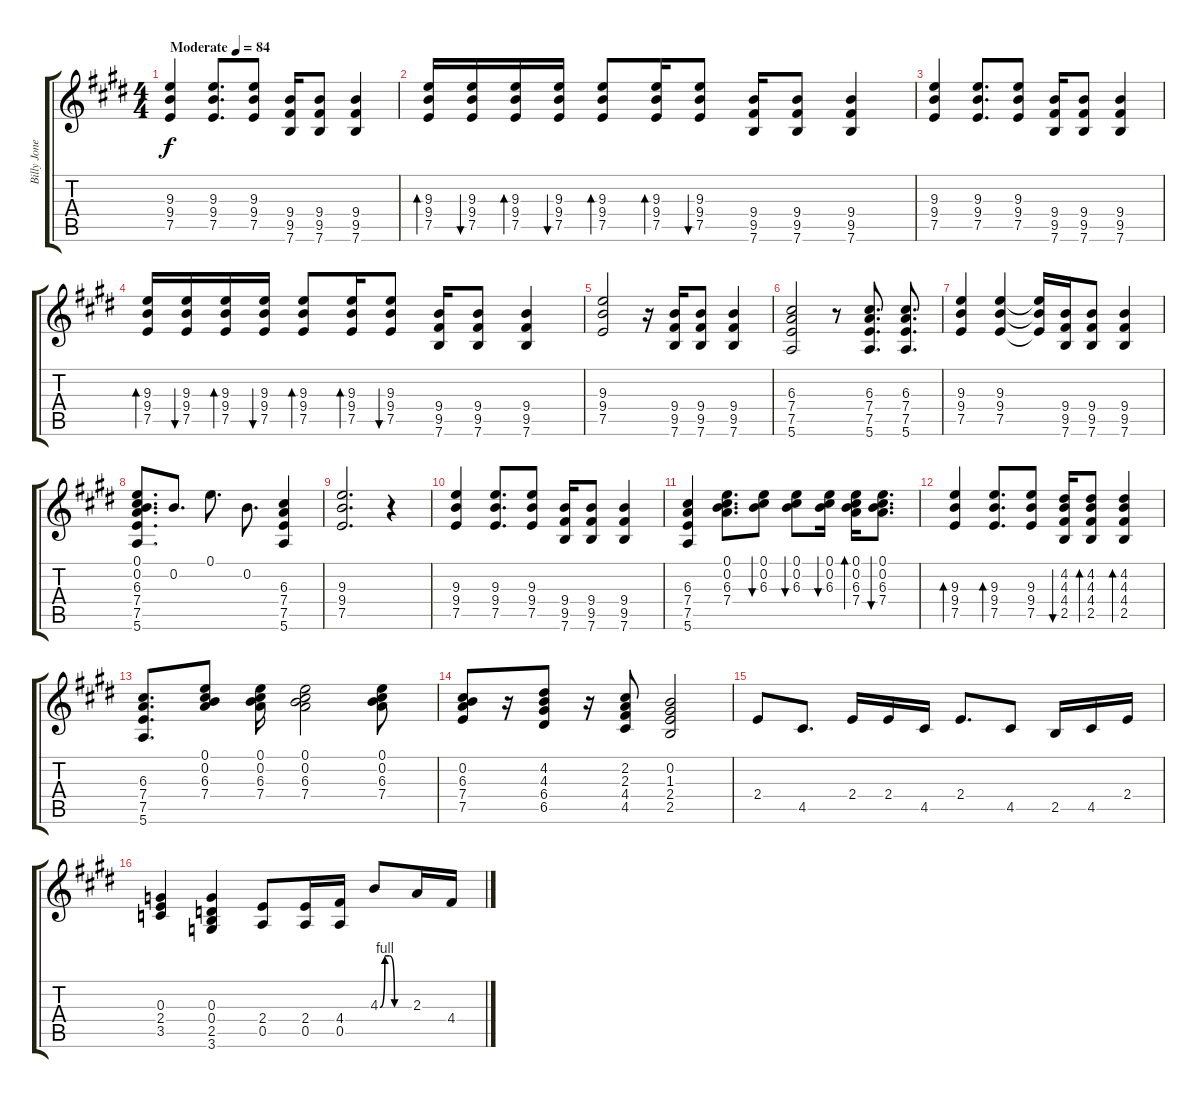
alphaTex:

\track ("Billy Jones Guitar" "Billy Jone") {instrument overdrivenguitar}
\staff {score tabs}
\tuning (E4 B3 G3 D3 A2 E2) {hide}
\ts (4 4)
\tempo (84 "Moderate")
\clef g2
\ks e
(9.3 9.4 7.5).4{dy f instrument overdrivenguitar} (9.3 9.4 7.5).8{d} (9.3 9.4 7.5).8 (9.4 9.5 7.6).16 (9.4 9.5 7.6).8 (9.4 9.5 7.6).4 |
(9.3 9.4 7.5).16{bd 60} (9.3 9.4 7.5).16{bu 60} (9.3 9.4 7.5).16{bd 60} (9.3 9.4 7.5).16{bu 60} (9.3 9.4 7.5).8{bd 60} (9.3 9.4 7.5).16{bd 60} (9.3 9.4 7.5).8{bu 60} (9.4 9.5 7.6).16 (9.4 9.5 7.6).8 (9.4 9.5 7.6).4 |
(9.3 9.4 7.5).4 (9.3 9.4 7.5).8{d} (9.3 9.4 7.5).8 (9.4 9.5 7.6).16 (9.4 9.5 7.6).8 (9.4 9.5 7.6).4 |
(9.3 9.4 7.5).16{bd 60} (9.3 9.4 7.5).16{bu 60} (9.3 9.4 7.5).16{bd 60} (9.3 9.4 7.5).16{bu 60} (9.3 9.4 7.5).8{bd 60} (9.3 9.4 7.5).16{bd 60} (9.3 9.4 7.5).8{bu 60} (9.4 9.5 7.6).16 (9.4 9.5 7.6).8 (9.4 9.5 7.6).4 |
(9.3 9.4 7.5).2{volume 8} r.16 (9.4 9.5 7.6).16 (9.4 9.5 7.6).8 (9.4 9.5 7.6).4 |
(6.3 7.4 7.5 5.6).2 r.8 (6.3 7.4 7.5 5.6).8{d} (6.3 7.4 7.5 5.6).8{d} |
(9.3 9.4 7.5).4 (9.3 9.4 7.5).4 (9.3{t} 9.4{t} 7.5{t}).16 (9.4 9.5 7.6).16 (9.4 9.5 7.6).8 (9.4 9.5 7.6).4 |
(0.1 0.2 6.3 7.4 7.5 5.6).8{d} 0.2.8{d} 0.1.8{d} 0.2.8{d} (6.3 7.4 7.5 5.6).4 |
(9.3 9.4 7.5).2{d} r.4 |
(9.3 9.4 7.5).4 (9.3 9.4 7.5).8{d} (9.3 9.4 7.5).8 (9.4 9.5 7.6).16 (9.4 9.5 7.6).8 (9.4 9.5 7.6).4 |
(6.3 7.4 7.5 5.6).4 (0.1 0.2 6.3 7.4).8{d} (0.1 0.2 6.3).8{bu 60} (0.1 0.2 6.3).8{bu 60} (0.1 0.2 6.3).16{bu 60} (0.1 0.2 6.3 7.4).16{bd 60} (0.1 0.2 6.3 7.4).8{d bu 60} |
(9.3 9.4 7.5).4{bd 120} (9.3 9.4 7.5).8{d bd 60} (9.3 9.4 7.5).8 (4.2 4.3 4.4 2.5).16{bu 60} (4.2 4.3 4.4 2.5).8{bd 60} (4.2 4.3 4.4 2.5).4{bd 120} |
(6.3 7.4 7.5 5.6).8{d} (0.1 0.2 6.3 7.4).8 (0.1 0.2 6.3 7.4).16 (0.1 0.2 6.3 7.4).2 (0.1 0.2 6.3 7.4).8 |
(0.2 6.3 7.4 7.5).8 r.16 (4.2 4.3 6.4 6.5).8 r.16 (2.2 2.3 4.4 4.5).8 (0.2 1.3 2.4 2.5).2 |
2.4.8 4.5.8{d} 2.4.16 2.4.16 4.5.16 2.4.8{d} 4.5.8 2.5.16 4.5.16 2.4.16 |
(0.3 2.4 3.5).4 (0.3 0.4 2.5 3.6).4 (2.4 0.5).8 (2.4 0.5).16 (4.4 0.5).16 4.3{be (custom 0 0 10 4 20 4 30 0 60 0)}.8 2.3.16 4.4.16
